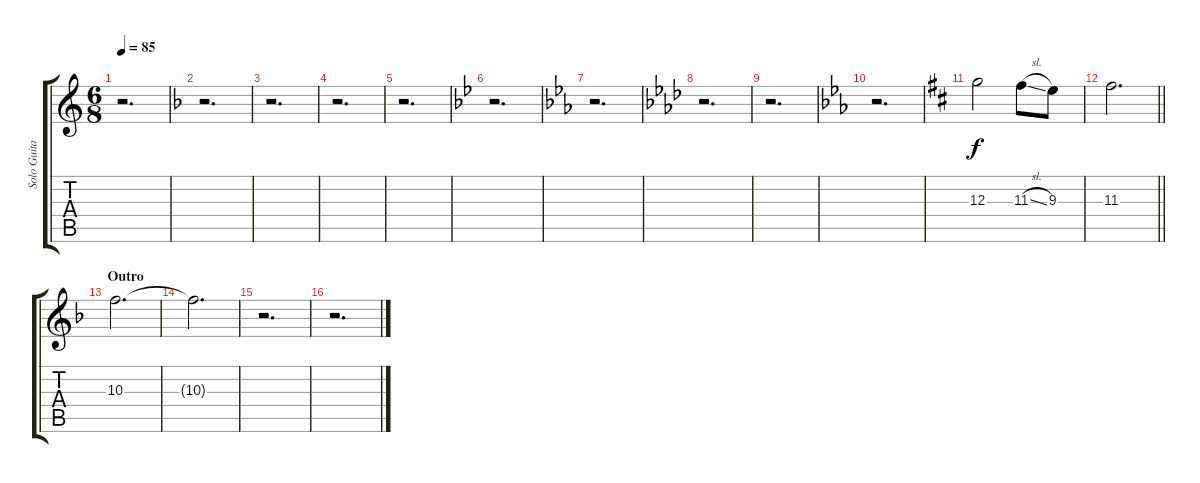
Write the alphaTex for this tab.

\track ("Solo Guitar I (Luca Turilli)" "Solo Guita") {instrument distortionguitar}
\staff {score tabs}
\tuning (E4 B3 G3 D3 A2 E2) {hide}
\ts (6 8)
\tempo 85
\clef g2
\ks aminor
r.2{d dy f} |
\ks dminor
r.2{d} |
r.2{d} |
r.2{d} |
r.2{d} |
\ks gminor
r.2{d} |
\ks cminor
r.2{d} |
\ks fminor
r.2{d} |
r.2{d} |
\ks cminor
r.2{d} |
\ks d
12.3.2{volume 8 balance 2} 11.3{sl}.8 9.3.8 |
\barLineRight lightlight
11.3.2{d} |
\section ("" "Outro")
\ks dminor
10.3.2{d volume 0} |
10.3{t}.2{d} |
r.2{d} |
r.2{d}
